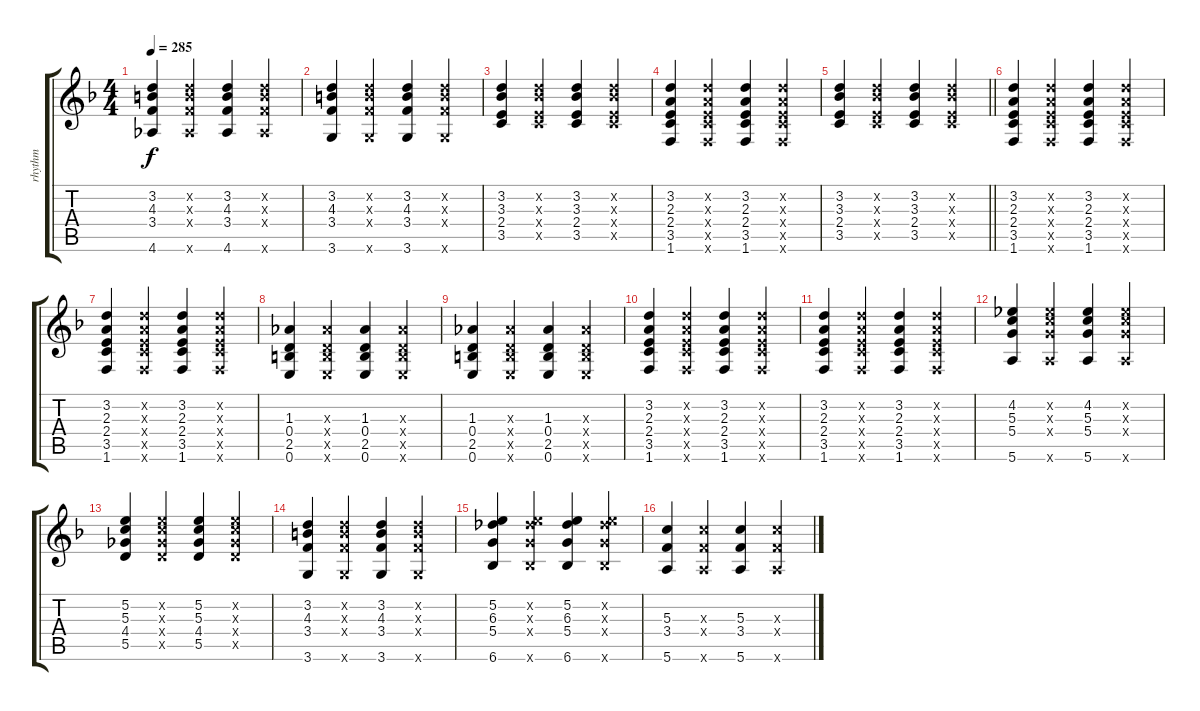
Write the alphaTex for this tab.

\track ("rhythm" "rhythm") {instrument acousticguitarnylon}
\staff {score tabs}
\tuning (E4 B3 G3 D3 A2 E2) {hide}
\ts (4 4)
\tempo 285
\clef g2
\ks f
(3.2 4.3 3.4 4.6).4{dy f} (3.2{x} 4.3{x} 3.4{x} 4.6{x}).4 (3.2 4.3 3.4 4.6).4 (3.2{x} 4.3{x} 3.4{x} 4.6{x}).4 |
(3.2 4.3 3.4 3.6).4 (3.2{x} 4.3{x} 3.4{x} 3.6{x}).4 (3.2 4.3 3.4 3.6).4 (3.2{x} 4.3{x} 3.4{x} 3.6{x}).4 |
(3.2 3.3 2.4 3.5).4 (3.2{x} 3.3{x} 2.4{x} 3.5{x}).4 (3.2 3.3 2.4 3.5).4 (3.2{x} 3.3{x} 2.4{x} 3.5{x}).4 |
(3.2 2.3 2.4 3.5 1.6).4 (3.2{x} 2.3{x} 2.4{x} 3.5{x} 1.6{x}).4 (3.2 2.3 2.4 3.5 1.6).4 (3.2{x} 2.3{x} 2.4{x} 3.5{x} 1.6{x}).4 |
\barLineRight lightlight
(3.2 3.3 2.4 3.5).4 (3.2{x} 3.3{x} 2.4{x} 3.5{x}).4 (3.2 3.3 2.4 3.5).4 (3.2{x} 3.3{x} 2.4{x} 3.5{x}).4 |
(3.2 2.3 2.4 3.5 1.6).4 (3.2{x} 2.3{x} 2.4{x} 3.5{x} 1.6{x}).4 (3.2 2.3 2.4 3.5 1.6).4 (3.2{x} 2.3{x} 2.4{x} 3.5{x} 1.6{x}).4 |
(3.2 2.3 2.4 3.5 1.6).4 (3.2{x} 2.3{x} 2.4{x} 3.5{x} 1.6{x}).4 (3.2 2.3 2.4 3.5 1.6).4 (3.2{x} 2.3{x} 2.4{x} 3.5{x} 1.6{x}).4 |
(1.3 0.4 2.5 0.6).4 (1.3{x} 0.4{x} 2.5{x} 0.6{x}).4 (1.3 0.4 2.5 0.6).4 (1.3{x} 0.4{x} 2.5{x} 0.6{x}).4 |
(1.3 0.4 2.5 0.6).4 (1.3{x} 0.4{x} 2.5{x} 0.6{x}).4 (1.3 0.4 2.5 0.6).4 (1.3{x} 0.4{x} 2.5{x} 0.6{x}).4 |
(3.2 2.3 2.4 3.5 1.6).4 (3.2{x} 2.3{x} 2.4{x} 3.5{x} 1.6{x}).4 (3.2 2.3 2.4 3.5 1.6).4 (3.2{x} 2.3{x} 2.4{x} 3.5{x} 1.6{x}).4 |
(3.2 2.3 2.4 3.5 1.6).4 (3.2{x} 2.3{x} 2.4{x} 3.5{x} 1.6{x}).4 (3.2 2.3 2.4 3.5 1.6).4 (3.2{x} 2.3{x} 2.4{x} 3.5{x} 1.6{x}).4 |
(4.2 5.3 5.4 5.6).4 (4.2{x} 5.3{x} 5.4{x} 5.6{x}).4 (4.2 5.3 5.4 5.6).4 (4.2{x} 5.3{x} 5.4{x} 5.6{x}).4 |
(5.2 5.3 4.4 5.5).4 (5.2{x} 5.3{x} 4.4{x} 5.5{x}).4 (5.2 5.3 4.4 5.5).4 (5.2{x} 5.3{x} 4.4{x} 5.5{x}).4 |
(3.2 4.3 3.4 3.6).4 (3.2{x} 4.3{x} 3.4{x} 3.6{x}).4 (3.2 4.3 3.4 3.6).4 (3.2{x} 4.3{x} 3.4{x} 3.6{x}).4 |
(5.2 6.3 5.4 6.6).4 (5.2{x} 6.3{x} 5.4{x} 6.6{x}).4 (5.2 6.3 5.4 6.6).4 (5.2{x} 6.3{x} 5.4{x} 6.6{x}).4 |
(5.3 3.4 5.6).4 (5.3{x} 3.4{x} 5.6{x}).4 (5.3 3.4 5.6).4 (5.3{x} 3.4{x} 5.6{x}).4
